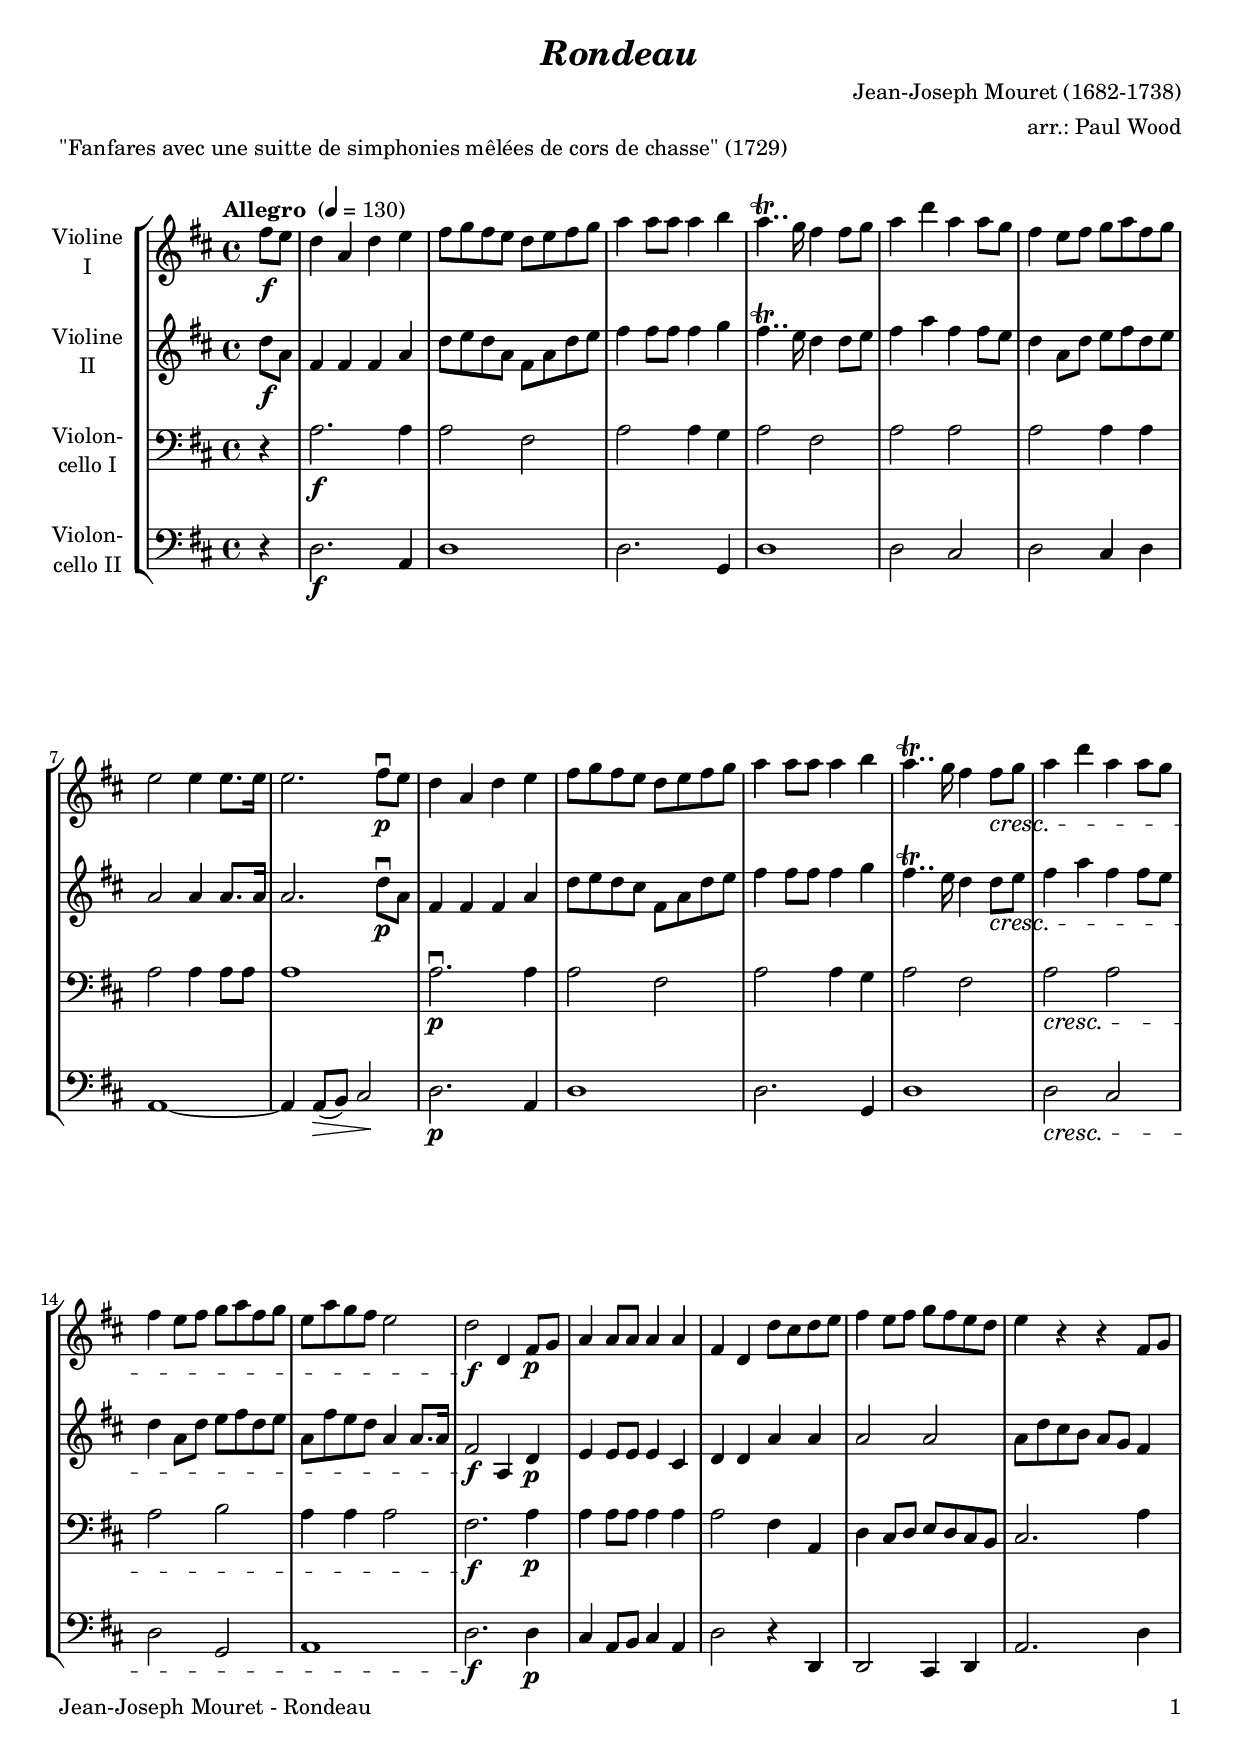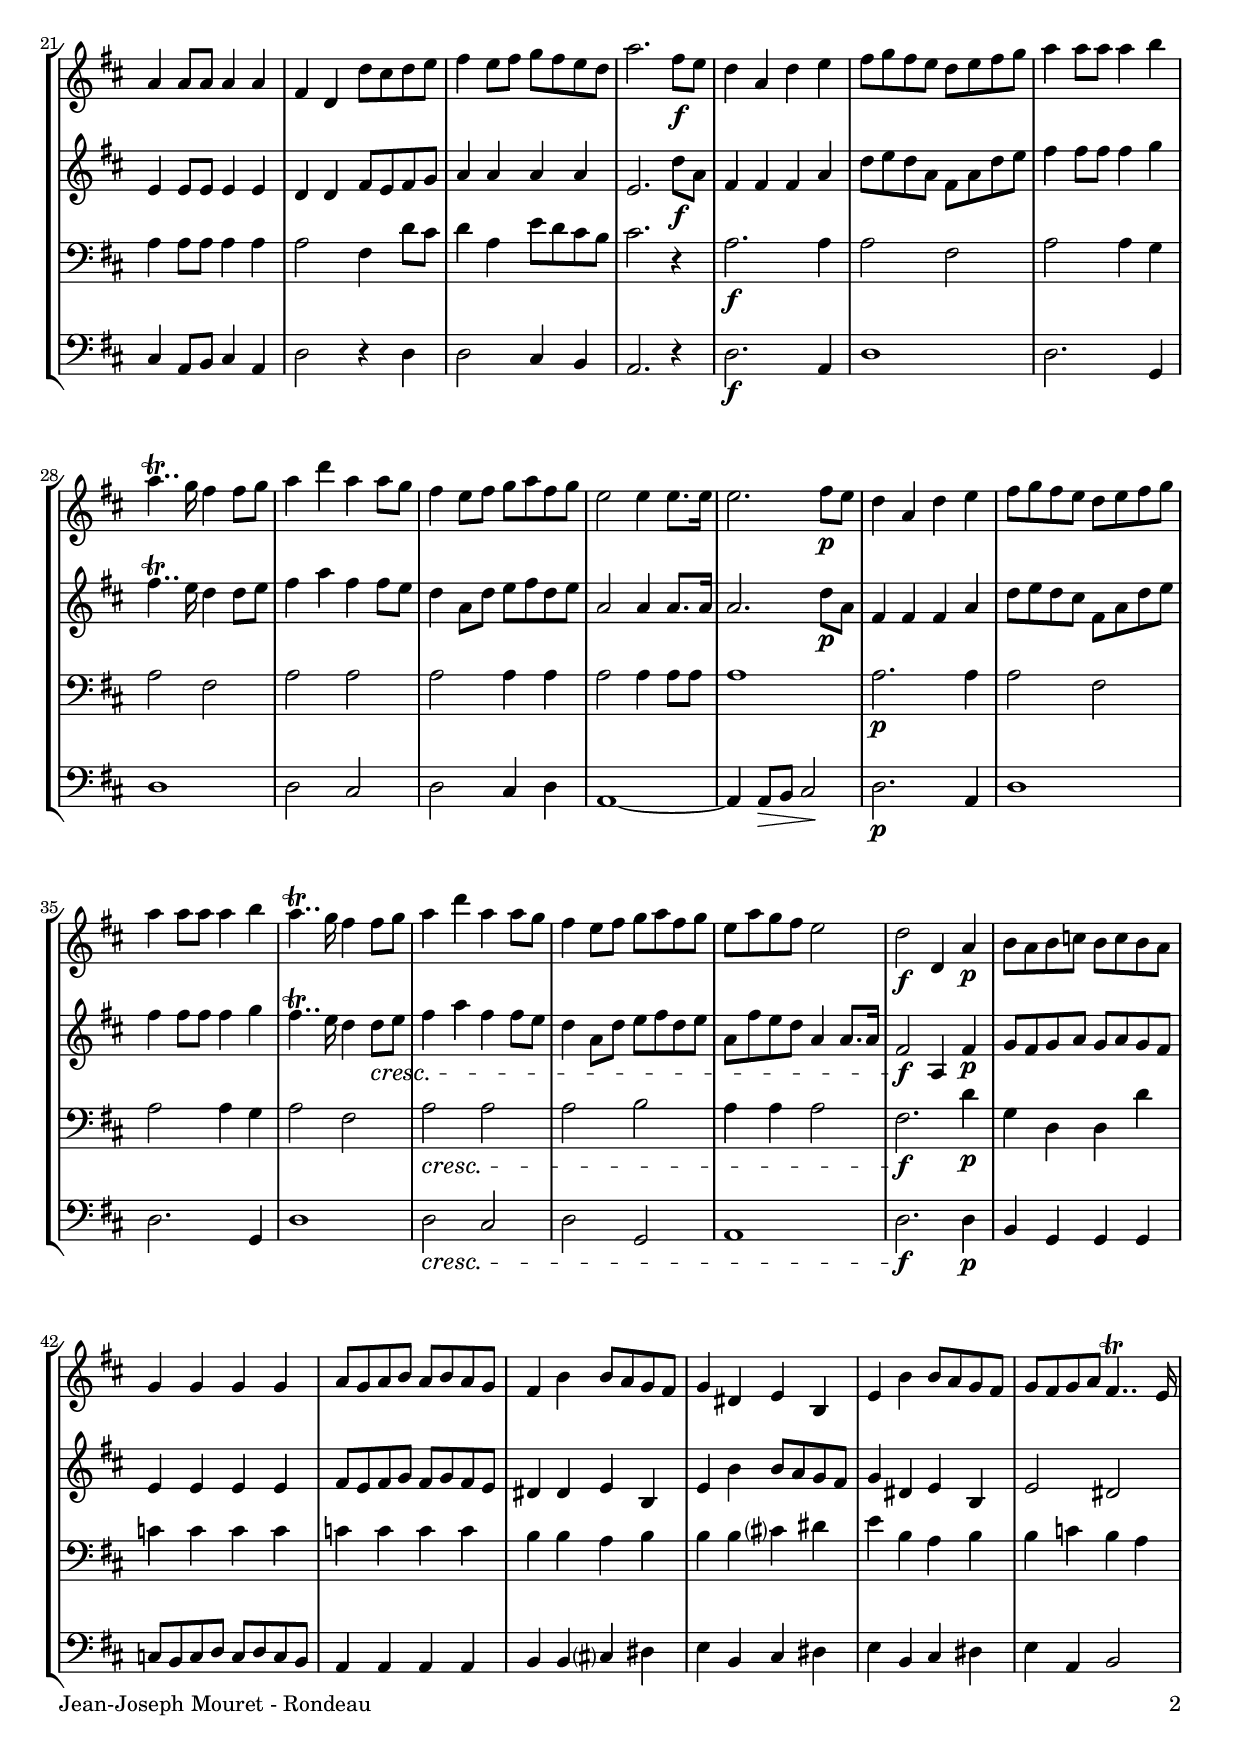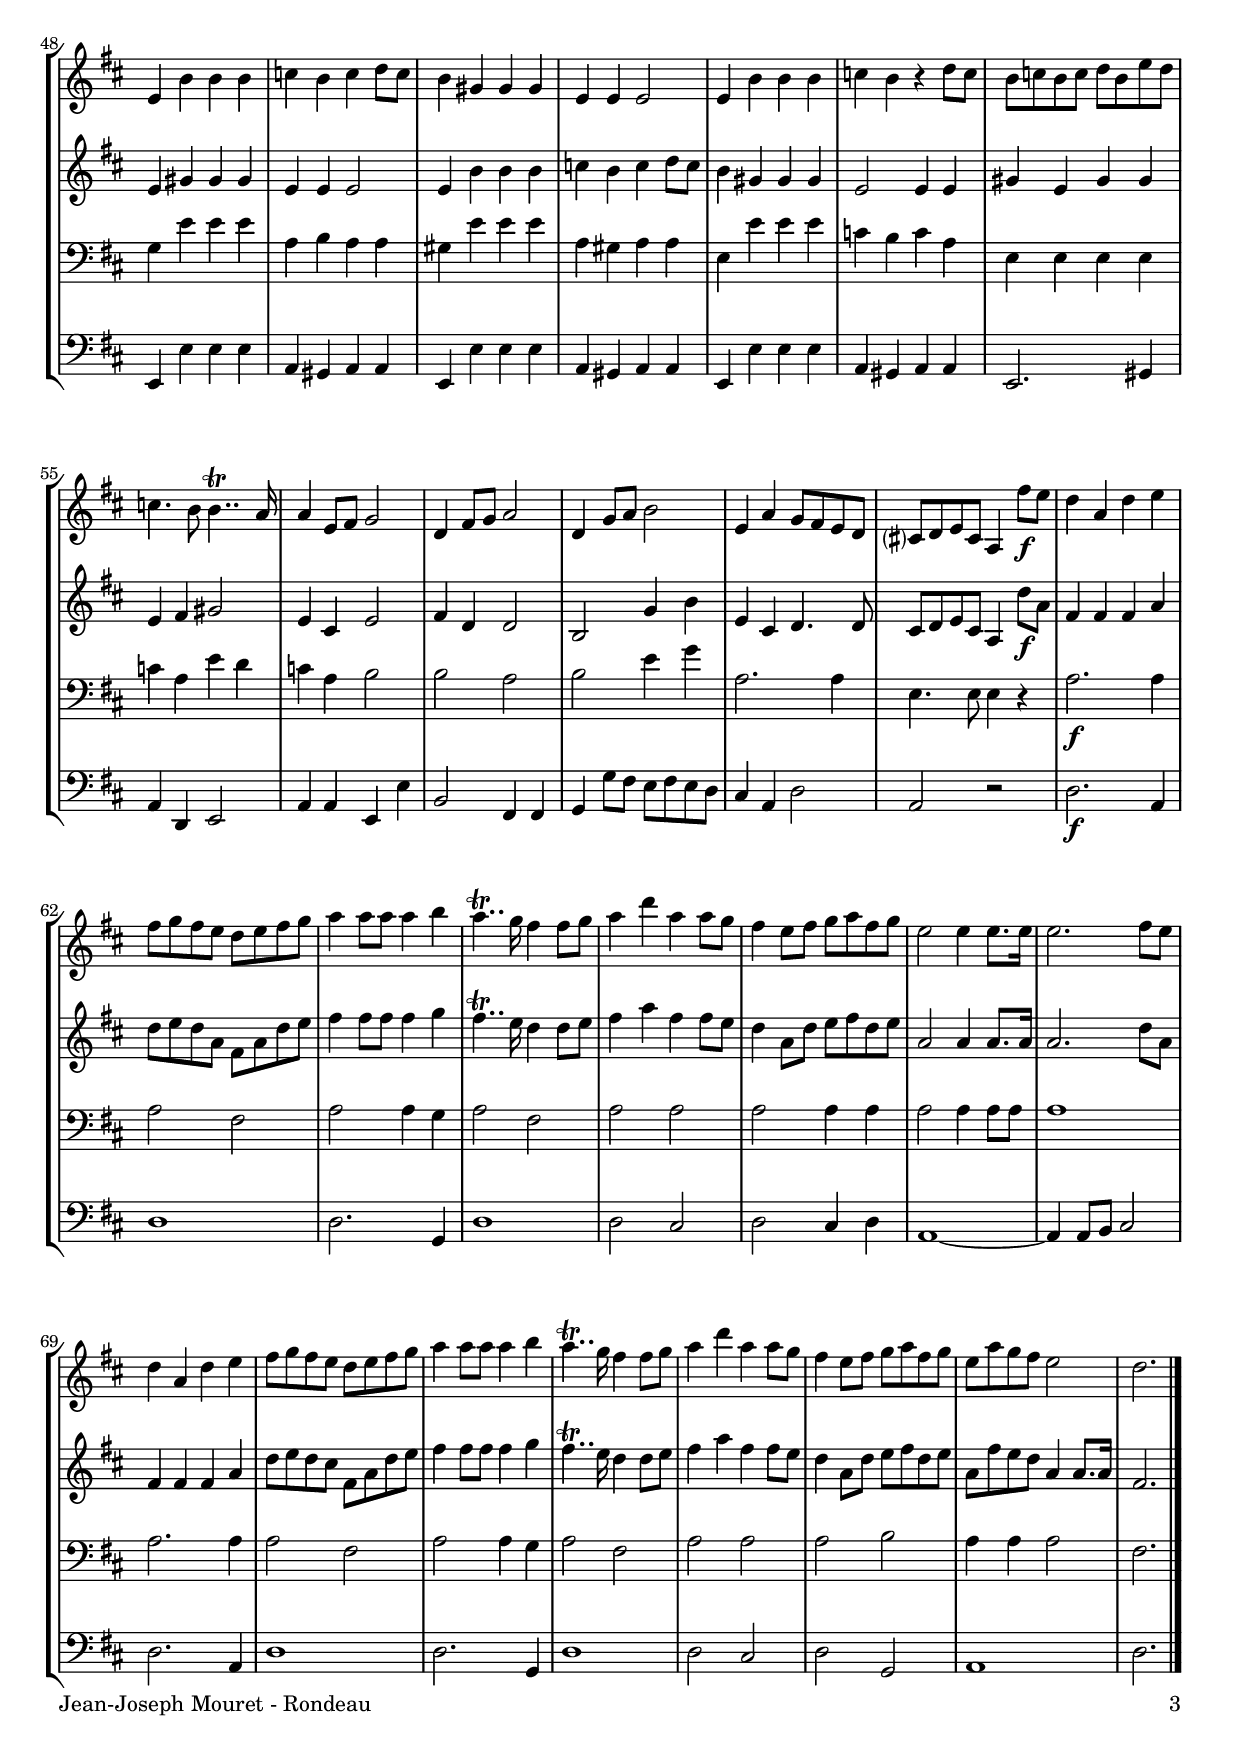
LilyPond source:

\version "2.18.2"
\include "deutsch.ly"

#(set-global-staff-size 19)

\header {
  title     = \markup \bold \italic "Rondeau"
  composer  = "Jean-Joseph Mouret (1682-1738)"
  arranger  = "arr.: Paul Wood"
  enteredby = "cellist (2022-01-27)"
  piece     = "\"Fanfares avec une suitte de simphonies mêlées de cors de chasse\" (1729)"
}

voiceconsts = {
  \key d \major
  \time 4/4
  \clef "treble"
%  \numericTimeSignature
%  \compressEmptyMeasures
  % Set default beaming for all staves
%  \set Timing.beamExceptions = #'()
%  \set Timing.baseMoment     = #(ly:make-moment 1 4)
%  \set Timing.beatStructure  = #'(1 1 1)
  \tempo "Allegro " 4=130
}

micl = "clarinet"
mifl = "flute"
miob = "oboe"
mifh = "french horn"
misx = "tenor sax"
mist = "string ensemble 1"
mivl = "violin"
miba = "cello"

boxa = { \bar "||" \mark \markup \box \italic "A" \key c \major }
boxb = { \bar "||" \mark \markup \box \italic "B" \key f \major }

dcaf = \mark \markup \box \italic "D.C. al Fine"
fine = \mark \markup \box \italic "Fine"

va = \relative c'' {
  \voiceconsts

  \partial 4 fis8\f e
  d4 a d e
  fis8 g fis e d e fis g
  a4 a8 a a4 h
  a4..\trill g16 fis4 fis8 g
  a4 d a a8 g
  fis4 e8 fis g a fis g

  e2 e4 e8. e16
  e2. fis8\downbow\p e
  d4 a d e
  fis8 g fis e d e fis g
  a4 a8 a a4 h
  a4..\trill g16 fis4 fis8\cresc g
  a4 d a a8 g

  fis4 e8 fis g a fis g
  e a g fis e2
  d\f d,4 fis8\p g
  a4 a8 a a4 a
  fis d d'8 cis d e
  fis4 e8 fis g fis e d

  e4 r r fis,8 g
  a4 a8 a a4 a
  fis d d'8 cis d e
  fis4 e8 fis g fis e d
  a'2. fis8\f e
  d4 a d e

  fis8 g fis e d e fis g
  a4 a8 a a4 h
  a4..\trill g16 fis4 fis8 g
  a4 d a a8 g
  fis4 e8 fis g a fis g
  e2 e4 e8. e16

  e2. fis8\p e
  d4 a d e
  fis8 g fis e d e fis g
  a4 a8 a a4 h
  a4..\trill g16 fis4 fis8 g
  a4 d a a8 g
  fis4 e8 fis g a fis g

  e a g fis e2
  d\f d,4 a'\p
  h8 a h c h c h a
  g4 g g g
  a8 g a h a h a g
  fis4 h h8 a g fis

  g4 dis e h
  e h' h8 a g fis
  g fis g a fis4..\trill e16
  e4 h' h h
  c h c d8 c
  h4 gis gis gis
  e e e2

  e4 h' h h
  c h r d8 c
  h c h c d h e d
  c4. h8 h4..\trill a16
  a4 e8 fis g2
  d4 fis8 g a2
  d,4 g8 a h2

  e,4 a g8 fis e d
  cis? d e cis a4fis''8\f e
  d4 a d e
  fis8 g fis e d e fis g
  a4 a8 a a4 h
  a4..\trill g16 fis4 fis8 g

  a4 d a a8 g
  fis4 e8 fis g a fis g
  e2 e4 e8. e16
  e2. fis8 e
  d4 a d e
  fis8 g fis e d e fis g

  a4 a8 a a4 h
  a4..\trill g16 fis4 fis8 g
  a4 d a a8 g
  fis4 e8 fis g a fis g
  e a g fis e2
  \partial 2. d2. \bar "|."
}

vb = \relative c'' {
  \voiceconsts

  \partial 4 d8\f a
  fis4 fis fis a
  d8 e d a fis a d e
  fis4 fis8 fis fis4 g
  fis4..\trill e16 d4 d8 e
  fis4 a fis fis8 e

  d4 a8 d e fis d e
  a,2 a4 a8. a16
  a2. d8\downbow\p a
  fis4 fis fis a
  d8 e d cis fis, a d e
  fis4 fis8 fis fis4 g

  fis4..\trill e16 d4 d8\cresc e
  fis4 a fis fis8 e
  d4 a8 d e fis d e
  a, fis' e d a4 a8. a16
  fis2\f a,4 d\p
  e e8 e e4 cis

  d d a' a
  a2 a
  a8 d cis h a g fis4
  e e8 e e4 e
  d d fis8 e fis g
  a4 a a a
  e2. d'8\f a

  fis4 fis fis a
  d8 e d a fis a d e
  fis4 fis8 fis fis4 g
  fis4..\trill e16 d4 d8 e
  fis4 a fis fis8 e
  d4 a8 d e fis d e

  a,2 a4 a8. a16
  a2. d8\p a
  fis4 fis fis a
  d8 e d cis fis, a d e
  fis4 fis8 fis fis4 g
  fis4..\trill e16 d4 d8\cresc e
  fis4 a fis fis8 e

  d4 a8 d e fis d e
  a, fis' e d a4 a8. a16
  fis2\f a,4 fis'\p
  g8 fis g a g a g fis
  e4 e e e
  fis8 e fis g fis g fis e

  dis4 dis e h
  e h' h8 a g fis
  g4 dis e h
  e2 dis
  e4 gis gis gis
  e e e2
  e4 h' h h

  c h c d8 c
  h4 gis gis gis
  e2 e4 e
  gis e gis gis
  e fis gis2
  e4 cis e2
  fis4 d d2
  h g'4 h

  e, cis d4. d8
  cis d e cis a4 d'8\f a
  fis4 fis fis a
  d8 e d a fis a d e
  fis4 fis8 fis fis4 g
  fis4..\trill e16 d4 d8 e

  fis4 a fis fis8 e
  d4 a8 d e fis d e
  a,2 a4 a8. a16
  a2. d8 a
  fis4 fis fis a
  d8 e d cis fis, a d e

  fis4 fis8 fis fis4 g
  fis4..\trill e16 d4 d8 e
  fis4 a fis fis8 e
  d4 a8 d e fis d e
  a, fis' e d a4 a8. a16
  \partial 2. fis2.\bar "|."
}

vc = \relative c' {
  \voiceconsts
  \clef "bass"
  
  \partial 4 r4
  a2.\f a4
  a2 fis
  a a4 g
  a2 fis
  a a
  a a4 a
  a2 a4 a8 a

  a1
  a2.\downbow\p a4
  a2 fis
  a a4 g
  a2 fis
  a\cresc a
  a h
  a4 a a2

  fis2.\f a4\p
  a a8 a a4 a
  a2 fis4 a,
  d cis8 d e d cis h
  cis2. a'4
  a a8 a a4 a
  a2 fis4 d'8 cis

  d4 a e'8 d cis h
  cis2. r4
  a2.\f a4
  a2 fis
  a a4 g
  a2 fis
  a a

  a2 a4 a
  a2 a4 a8 a
  a1
  a2.\p a4
  a2 fis
  a a4 g
  a2 fis
  a\cresc a

  a h
  a4 a a2
  fis2.\f d'4\p
  g, d d d'
  c c c c
  c c c c
  h h a h

  h h cis? dis
  e h a h
  h c h a
  g e' e e
  a, h a a
  gis e' e e
  a, gis a a

  e e' e e
  c h c a
  e e e e
  c' a e' d
  c a h2
  h a
  h e4 g

  a,2. a4
  e4. e8 e4 r
  a2.\f a4
  a2 fis
  a a4 g
  a2 fis
  a a
  a a4 a

  a2 a4 a8 a
  a1
  a2. a4
  a2 fis
  a a4 g

  a2 fis
  a a
  a h
  a4 a a2
  \partial 2. fis2. \bar "|."
}

vd = \relative c {
  \voiceconsts
  \clef "bass"
  
  \partial 4 r4
  d2.\f a4
  d1
  d2. g,4
  d'1
  d2 cis
  d cis4 d
  a1~
  a4 a8(\> h) cis2\!

  d2.\p a4
  d1
  d2. g,4
  d'1
  d2\cresc cis
  d g,
  a1
  d2.\f d4\p
  cis a8 h cis4 a

  d2 r4 d,
  d2 cis4 d
  a'2. d4
  cis a8 h cis4 a
  d2 r4 d
  d2 cis4 h
  a2. r4

  d2.\f a4
  d1
  d2. g,4
  d'1
  d2 cis
  d cis4 d
  a1~
  a4 a8\> h cis2\!
  d2.\p a4

  d1
  d2. g,4
  d'1
  d2\cresc cis
  d g,
  a1
  d2.\f d4\p
  h g g g

  c8 h c d c d c h
  a4 a a a
  h h cis? dis
  e h cis dis
  e h cis dis
  e a, h2

  e,4 e' e e
  a, gis a a
  e e' e e
  a, gis a a
  e e' e e
  a, gis a a
  e2. gis4

  a d, e2
  a4 a e e'
  h2 fis4 fis
  g g'8 fis e fis e d
  cis4 a d2
  a r
  d2.\f a4

  d1
  d2. g,4
  d'1
  d2 cis
  d cis4 d
  a1~
  a4 a8 h cis2

  d2. a4
  d1
  d2. g,4
  d'1
  d2 cis
  d g,
  a1
  \partial 2. d2. \bar "|."
}


music = \new StaffGroup <<
      \new Staff {
	\set Staff.midiInstrument = \mivl
	\set Staff.instrumentName = \markup \center-column { "Violine" "I" }
	\transpose d d { \va }
      }

      \new Staff {
	\set Staff.midiInstrument = \mivl
	\set Staff.instrumentName = \markup \center-column { "Violine" "II" }
	\transpose d d { \vb }
      }

      \new Staff {
	\set Staff.midiInstrument = \miba
	\set Staff.instrumentName = \markup \center-column { "Violon-" "cello I" }
	\transpose d d { \vc }
      }

      \new Staff {
	\set Staff.midiInstrument = \miba
	\set Staff.instrumentName = \markup \center-column { "Violon-" "cello II" }
	\transpose d d { \vd }
      }
>>

\book {
   \paper {
    print-page-number = ##t
    print-first-page-number = ##t
    ragged-last-bottom = ##f
    oddHeaderMarkup = \markup \null
    evenHeaderMarkup = \markup \null
    oddFooterMarkup = \markup {
      \fill-line {
        \on-the-fly #print-page-number-check-first
        "Jean-Joseph Mouret - Rondeau" \fromproperty #'page:page-number-string
      }
    }
    evenFooterMarkup = \oddFooterMarkup
  } \score {
    \music
    \layout {}
  }

  \score {
    \unfoldRepeats \music

    \midi {
      \context {
        \Score
      }
    }
  }
}